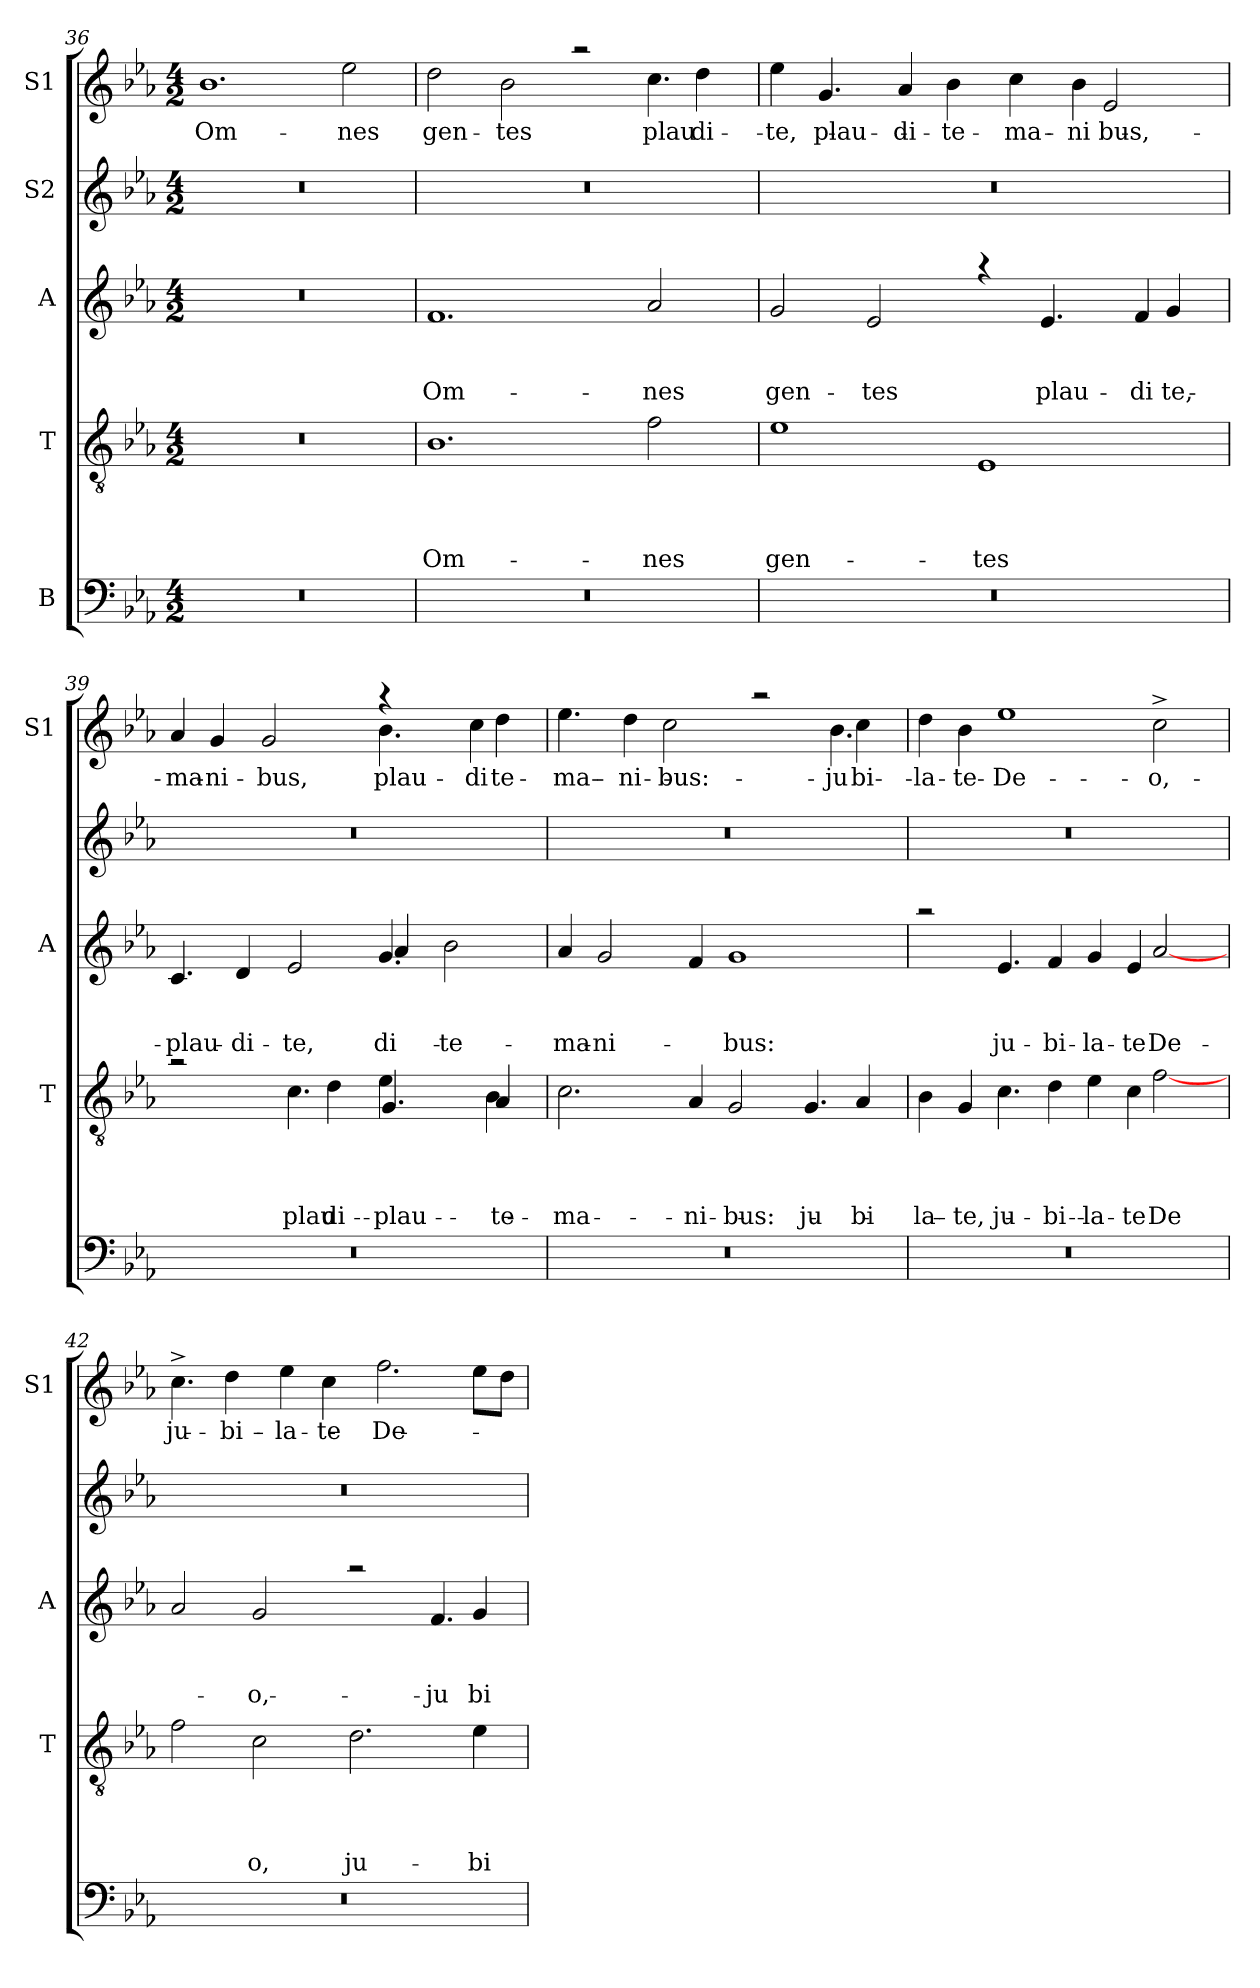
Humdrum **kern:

**kern	**kern	**text	**text	**text	**text	**kern	**text	**text	**text	**kern	**kern	**text
*part5	*part4	*part4	*part4	*part4	*part4	*part3	*part3	*part3	*part3	*part2	*part1	*part1
*staff5	*staff4	*staff4	*staff4	*staff4	*staff4	*staff3	*staff3	*staff3	*staff3	*staff2	*staff1	*staff1
*I"B	*I"T	*	*	*	*	*I"A	*	*	*	*I"S2	*I"S1	*
*	*I'T	*	*	*	*	*I'A	*	*	*	*	*I'S1	*
!!LO:LB:g=z
*clefF4	*clefGv2	*	*	*	*	*clefG2	*	*	*	*clefG2	*clefG2	*
*k[b-e-a-]	*k[b-e-a-]	*	*	*	*	*k[b-e-a-]	*	*	*	*k[b-e-a-]	*k[b-e-a-]	*
*E-:	*E-:	*	*	*	*	*E-:	*	*	*	*E-:	*E-:	*
*M4/2	*M4/2	*	*	*	*	*M4/2	*	*	*	*M4/2	*M4/2	*
=36	=36	=36	=36	=36	=36	=36	=36	=36	=36	=36	=36	=36
!LO:N:vis=1	!LO:N:vis=1	!	!	!	!	!LO:N:vis=1	!	!	!	!LO:N:vis=1	!	!LO:LY:b
0r	0r	.	.	.	.	0r	.	.	.	0r	1.b-	Om-
!	!	!	!	!	!	!	!	!	!	!	!	!LO:LY:b
.	.	.	.	.	.	.	.	.	.	.	2ee-\	-nes
=37	=37	=37	=37	=37	=37	=37	=37	=37	=37	=37	=37	=37
!LO:N:vis=1	!	!	!	!	!LO:LY:b	!	!	!	!LO:LY:b	!LO:N:vis=1	!	!LO:LY:b
*	*	*	*	*	*	*	*	*	*	*	*^	*
0r	1.B-	.	.	.	Om-	1.f	.	.	Om-	0r	2dd\	1..ryy	gen-
!	!	!	!	!	!	!	!	!	!	!	!	!	!LO:LY:b
.	.	.	.	.	.	.	.	.	.	.	2b-\	.	-tes
.	.	.	.	.	.	.	.	.	.	.	2raa	.	.
!	!	!	!	!	!LO:LY:b	!	!	!	!LO:LY:b	!	!	!	!LO:LY:b
.	2f\	.	.	.	-nes	2a-/	.	.	-nes	.	4.cc\	.	plau-
!	!	!	!	!	!	!	!	!	!	!	!	!	!LO:LY:b
.	.	.	.	.	.	.	.	.	.	.	.	4dd\	-di-
.	.	.	.	.	.	.	.	.	.	.	8ryy	.	.
=38	=38	=38	=38	=38	=38	=38	=38	=38	=38	=38	=38	=38	=38
!LO:N:vis=1	!	!	!	!	!LO:LY:b	!	!	!	!LO:LY:b	!LO:N:vis=1	!	!	!LO:LY:b
*	*	*	*	*	*	*^	*	*	*	*	*	*	*
0r	1e-	.	.	.	gen-	2g/	1..ryy	.	.	gen-	0r	4ee-\	1.ryy	-te,
!	!	!	!	!	!	!	!	!	!	!	!	!	!	!LO:LY:b
.	.	.	.	.	.	.	.	.	.	.	.	4.g/	.	plau-
!	!	!	!	!	!	!	!	!	!	!LO:LY:b	!	!	!	!
.	.	.	.	.	.	2e-/	.	.	.	-tes	.	.	.	.
!	!	!	!	!	!	!	!	!	!	!	!	!	!	!LO:LY:b
.	.	.	.	.	.	.	.	.	.	.	.	4a-/	.	-di-
!	!	!	!	!	!	!	!	!	!	!	!	!	!	!LO:LY:b
.	.	.	.	.	.	.	.	.	.	.	.	4b-\	.	-te
!	!	!	!	!	!LO:LY:b	!	!	!	!	!	!	!	!	!
.	1E-	.	.	.	-tes	4raa	.	.	.	.	.	.	.	.
!	!	!	!	!	!	!	!	!	!	!	!	!	!	!LO:LY:b
.	.	.	.	.	.	.	.	.	.	.	.	4cc\	.	ma-
!	!	!	!	!	!	!	!	!	!	!LO:LY:b	!	!	!	!
.	.	.	.	.	.	4.e-/	.	.	.	plau-	.	.	.	.
!	!	!	!	!	!	!	!	!	!	!	!	!	!	!LO:LY:b
.	.	.	.	.	.	.	.	.	.	.	.	4b-\	.	-ni-
!	!	!	!	!	!	!	!	!	!	!	!	!	!	!LO:LY:b
.	.	.	.	.	.	.	.	.	.	.	.	.	2e-/	-bus,
!	!	!	!	!	!	!	!	!	!	!LO:LY:b	!	!	!	!
.	.	.	.	.	.	4f/	.	.	.	-di-	.	4.ryy	.	.
!	!	!	!	!	!	!	!	!	!	!LO:LY:b	!	!	!	!
.	.	.	.	.	.	.	4g/	.	.	-te,	.	.	.	.
.	.	.	.	.	.	8ryy	.	.	.	.	.	.	.	.
*	*	*	*	*	*	*	*	*	*	*	*	*v	*v	*
=39	=39	=39	=39	=39	=39	=39	=39	=39	=39	=39	=39	=39	=39
!LO:N:vis=1	!	!	!	!	!	!	!	!	!	!LO:LY:b	!LO:N:vis=1	!	!LO:LY:b
*	*^	*	*	*	*	*	*	*	*	*	*	*^	*
*	*	*^	*	*	*	*	*	*	*	*	*	*	*	*^	*
*	*	*	*^	*	*	*	*	*	*	*	*	*	*	*	*	*	*
0r	2ra	2..ryy	1ryy	1..ryy	.	.	.	.	4.c/	1ryy	.	.	plau-	0r	4a-/	1ryy	1..ryy	ma-
!	!	!	!	!	!	!	!	!	!	!	!	!	!	!	!	!	!	!LO:LY:b
.	.	.	.	.	.	.	.	.	.	.	.	.	.	.	4g/	.	.	-ni-
!	!	!	!	!	!	!	!	!	!	!	!	!	!LO:LY:b	!	!	!	!	!
.	.	.	.	.	.	.	.	.	4d/	.	.	.	-di-	.	.	.	.	.
!	!	!	!	!	!	!	!	!	!	!	!	!	!	!	!	!	!	!LO:LY:b
.	8ryy	.	.	.	.	.	.	.	.	.	.	.	.	.	2g/	.	.	-bus,
!	!	!	!	!	!	!	!	!LO:LY:b	!	!	!	!	!LO:LY:b	!	!	!	!	!
.	4.c\	.	.	.	.	.	.	plau-	2e-/	.	.	.	-te,	.	.	.	.	.
!	!	!	!	!	!	!	!	!LO:LY:b	!	!	!	!	!	!	!	!	!	!
.	.	4d\	.	.	.	.	.	-di-	.	.	.	.	.	.	.	.	.	.
.	1ryy	.	8ryy	.	.	.	.	.	.	8ryy	.	.	.	.	8ryy	8ryy	.	.
!	!	!	!	!	!	!	!	!LO:LY:b	!	!	!	!	!	!	!	!	!	!
!	!	!	!	!	!	!	!	!LO:LY:b	!	!	!	!	!LO:LY:b	!	!	!	!	!
!	!	!	!	!	!	!	!	!	!	!	!	!	!LO:LY:b	!	!	!	!	!LO:LY:b
.	.	4e-\	4.G/	.	.	.	.	plau-	4.g/	4a-/	.	.	-di-	.	4raa	4.b-\	.	plau-
.	.	2ryy	.	.	.	.	.	.	.	8ryy	.	.	.	.	2ryy	.	.	.
!	!	!	!	!	!	!	!	!	!	!	!	!	!LO:LY:b	!	!	!	!	!
.	.	.	4ryy	.	.	.	.	.	2ryy	2b-\	.	.	-te	.	.	8ryy	.	.
!	!	!	!	!	!	!	!	!	!	!	!	!	!	!	!	!	!	!LO:LY:b
.	.	.	.	.	.	.	.	.	.	.	.	.	.	.	.	4cc\	.	-di-
!	!	!	!	!	!	!	!	!LO:LY:b	!	!	!	!	!	!	!	!	!	!
!	!	!	!	!	!	!	!	!LO:LY:b	!	!	!	!	!	!	!	!	!	!LO:LY:b
.	.	.	4A-/	4B-\	.	.	.	-te	.	.	.	.	.	.	.	.	4dd\	-te
.	.	8ryy	.	.	.	.	.	.	.	.	.	.	.	.	8ryy	8ryy	.	.
*	*	*v	*v	*v	*	*	*	*	*	*	*	*	*	*	*	*v	*v	*
*	*	*	*	*	*	*	*v	*v	*	*	*	*	*	*	*
!!LO:PB:g=z
=40	=40	=40	=40	=40	=40	=40	=40	=40	=40	=40	=40	=40	=40	=40
!	!	!	!	!	!	!LO:LY:b	!	!	!	!LO:LY:b	!	!	!	!LO:LY:b
0r	2.c\	1..ryy	.	.	.	ma-	4a-/	.	.	ma-	0r	4.ee-\	1..ryy	ma-
!	!	!	!	!	!	!	!	!	!	!LO:LY:b	!	!	!	!
.	.	.	.	.	.	.	2g/	.	.	-ni-	.	.	.	.
!	!	!	!	!	!	!	!	!	!	!	!	!	!	!LO:LY:b:rj
.	.	.	.	.	.	.	.	.	.	.	.	4dd\	.	-ni-
!	!	!	!	!	!	!	!	!	!	!	!	!	!	!LO:LY:b
.	.	.	.	.	.	.	.	.	.	.	.	2cc\	.	-bus:
!	!	!	!	!	!	!LO:LY:b	!	!	!	!	!	!	!	!
.	4A-/	.	.	.	.	-ni-	4f/	.	.	.	.	.	.	.
!	!	!	!	!	!	!LO:LY:b	!	!	!	!LO:LY:b	!	!	!	!
.	2G/	.	.	.	.	-bus:	1g	.	.	-bus:	.	.	.	.
.	.	.	.	.	.	.	.	.	.	.	.	2raa	.	.
!	!	!	!	!	!	!LO:LY:b	!	!	!	!	!	!	!	!
.	4.G/	.	.	.	.	ju-	.	.	.	.	.	.	.	.
!	!	!	!	!	!	!	!	!	!	!	!	!	!	!LO:LY:b
.	.	.	.	.	.	.	.	.	.	.	.	4.b-\	.	ju-
!	!	!	!	!	!	!LO:LY:b	!	!	!	!	!	!	!	!LO:LY:b
.	.	4A-/	.	.	.	-bi-	.	.	.	.	.	.	4cc\	-bi-
.	8ryy	.	.	.	.	.	.	.	.	.	.	.	.	.
*	*	*	*	*	*	*	*	*	*	*	*	*v	*v	*
=41!	=41!	=41!	=41!	=41!	=41!	=41!	=41!	=41!	=41!	=41!	=41!	=41!	=41!
!	!	!	!	!	!	!LO:LY:b	!	!	!	!	!	!	!LO:LY:b
*	*	*	*	*	*	*	*^	*	*	*	*	*	*
0r	4B-\	1.ryy	.	.	.	-la-	2raa	1.ryy	.	.	.	0r	4dd\	-la-
!	!	!	!	!	!	!LO:LY:b	!	!	!	!	!	!	!	!LO:LY:b
.	4G/	.	.	.	.	-te,	.	.	.	.	.	.	4b-\	-te
!	!	!	!	!	!	!LO:LY:b	!	!	!	!	!LO:LY:b	!	!	!LO:LY:b
.	4.c\	.	.	.	.	ju-	4.e-/	.	.	.	ju-	.	1ee-	De-
!	!	!	!	!	!	!LO:LY:b	!	!	!	!	!LO:LY:b	!	!	!
.	4d\	.	.	.	.	-bi-	4f/	.	.	.	-bi-	.	.	.
!	!	!	!	!	!	!LO:LY:b	!	!	!	!	!LO:LY:b	!	!	!
.	4e-\	.	.	.	.	-la-	4g/	.	.	.	-la-	.	.	.
!	!	!	!	!	!	!LO:LY:b	!	!	!	!	!LO:LY:b	!	!	!
.	4c\	.	.	.	.	-te	4e-/	.	.	.	-te	.	.	.
!	!	!	!	!	!	!LO:LY:b	!	!	!	!	!LO:LY:b	!	!	!LO:LY:b
.	.	[>2f\	.	.	.	De-	.	[<2a-/	.	.	De-	.	2cc^>\	-o,
.	4.ryy	.	.	.	.	.	4.ryy	.	.	.	.	.	.	.
*	*v	*v	*	*	*	*	*	*	*	*	*	*	*	*
=42!	=42!	=42!	=42!	=42!	=42!	=42!	=42!	=42!	=42!	=42!	=42!	=42!	=42!
!	!	!	!	!	!	!	!	!	!	!	!	!	!LO:LY:b
*	*	*	*	*	*	*	*	*	*	*	*	*^	*
0r	2f\	.	.	.	.	2a-/	1..ryy	.	.	.	0r	4.cc^<\	1..ryy	ju-
!	!	!	!	!	!	!	!	!	!	!	!	!	!	!LO:LY:b
.	.	.	.	.	.	.	.	.	.	.	.	4dd\	.	-bi-
!	!	!	!	!	!LO:LY:b	!	!	!	!	!LO:LY:b	!	!	!	!
.	2c\	.	.	.	-o,	2g/	.	.	.	-o,	.	.	.	.
!	!	!	!	!	!	!	!	!	!	!	!	!	!	!LO:LY:b
.	.	.	.	.	.	.	.	.	.	.	.	4ee-\	.	-la-
!	!	!	!	!	!	!	!	!	!	!	!	!	!	!LO:LY:b
.	.	.	.	.	.	.	.	.	.	.	.	4cc\	.	-te
!	!	!	!	!	!LO:LY:b	!	!	!	!	!	!	!	!	!
.	2.d\	.	.	.	ju-	2raa	.	.	.	.	.	.	.	.
!	!	!	!	!	!	!	!	!	!	!	!	!	!	!LO:LY:b
.	.	.	.	.	.	.	.	.	.	.	.	2.ff\	.	De-
!	!	!	!	!	!	!	!	!	!	!LO:LY:b	!	!	!	!
.	.	.	.	.	.	4.f/	.	.	.	ju-	.	.	.	.
!	!	!	!	!	!LO:LY:b	!	!	!	!	!LO:LY:b	!	!	!	!
.	4e-\	.	.	.	-bi-	.	4g/	.	.	-bi-	.	.	8ee-\L	.
.	.	.	.	.	.	8ryy	.	.	.	.	.	8ryy	8dd\J	.
*	*	*	*	*	*	*v	*v	*	*	*	*	*v	*v	*
=!	=!	=!	=!	=!	=!	=!	=!	=!	=!	=!	=!	=!
*-	*-	*-	*-	*-	*-	*-	*-	*-	*-	*-	*-	*-
